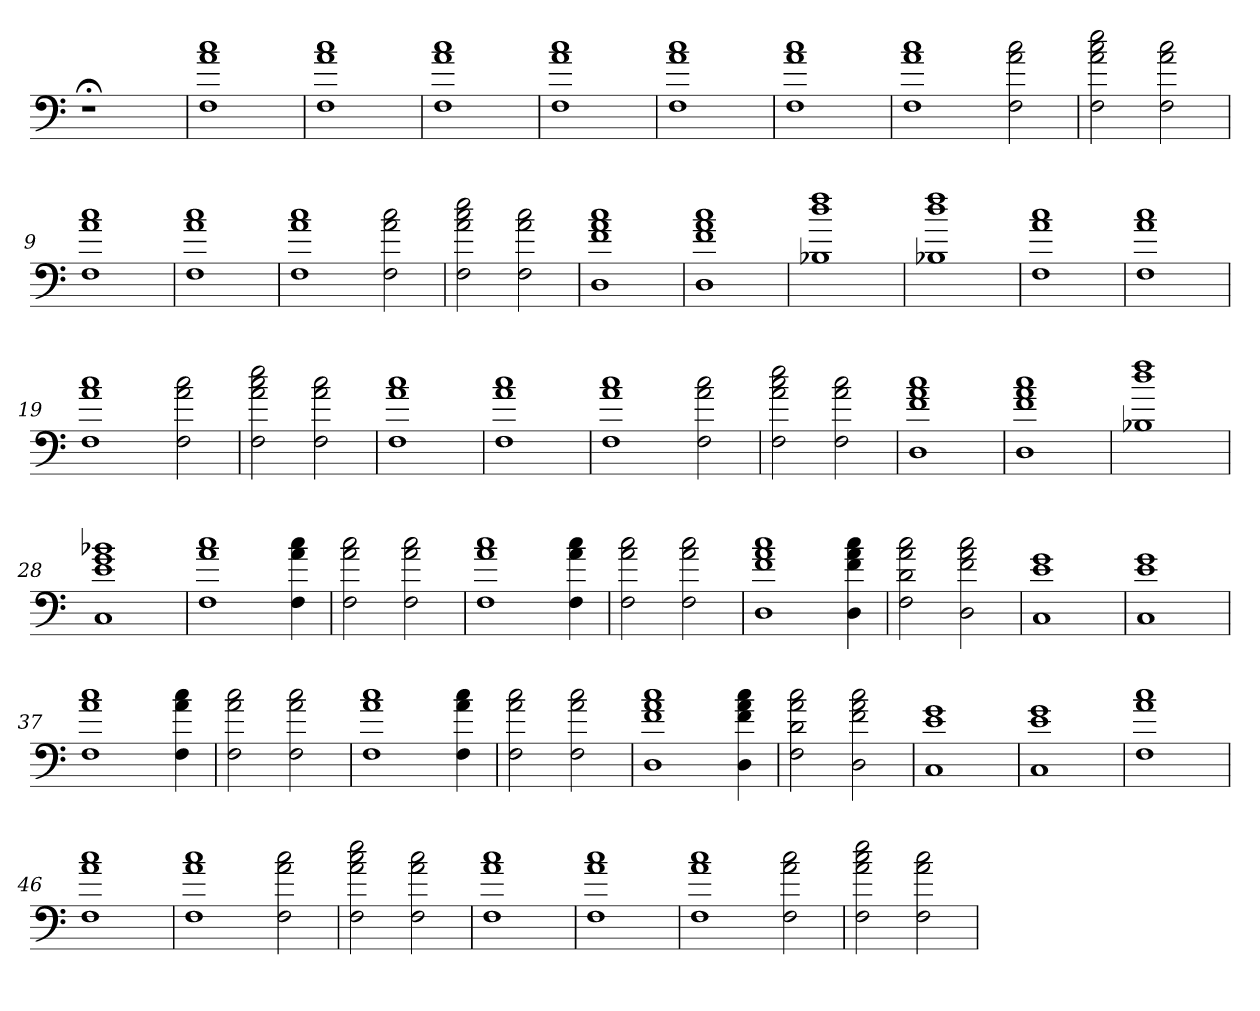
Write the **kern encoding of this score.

**kern
*part1
*staff1
=
1r;<
=1
1F 1a 1cc
=2
1F 1a 1cc
=3
1F 1a 1cc
=4
1F 1a 1cc
=5
1F 1a 1cc
=6
1F 1a 1cc
=7
1F 1a 1cc
2F 2a 2cc
=8
2F 2a 2cc 2ee
2F 2a 2cc
=9
1F 1a 1cc
=10
1F 1a 1cc
=11
1F 1a 1cc
2F 2a 2cc
=12
2F 2a 2cc 2ee
2F 2a 2cc
=13
1D 1f 1a 1cc
=14
1D 1f 1a 1cc
=15
1B-X 1dd 1ff
=16
1B-X 1dd 1ff
=17
1F 1a 1cc
=18
1F 1a 1cc
=19
1F 1a 1cc
2F 2a 2cc
=20
2F 2a 2cc 2ee
2F 2a 2cc
=21
1F 1a 1cc
=22
1F 1a 1cc
=23
1F 1a 1cc
2F 2a 2cc
=24
2F 2a 2cc 2ee
2F 2a 2cc
=25
1D 1f 1a 1cc
=26
1D 1f 1a 1cc
=27
1B-X 1dd 1ff
=28
1C 1e 1g 1b-X
=29
1F 1a 1cc
4F 4a 4cc
=30
2F 2a 2cc
2F 2a 2cc
=31
1F 1a 1cc
4F 4a 4cc
=32
2F 2a 2cc
2F 2a 2cc
=33
1D 1f 1a 1cc
4D 4f 4a 4cc
=34
2F 2d 2a 2cc
2D 2f 2a 2cc
=35
1C 1e 1g
=36
1C 1e 1g
=37
1F 1a 1cc
4F 4a 4cc
=38
2F 2a 2cc
2F 2a 2cc
=39
1F 1a 1cc
4F 4a 4cc
=40
2F 2a 2cc
2F 2a 2cc
=41
1D 1f 1a 1cc
4D 4f 4a 4cc
=42
2F 2d 2a 2cc
2D 2f 2a 2cc
=43
1C 1e 1g
=44
1C 1e 1g
=45
1F 1a 1cc
=46
1F 1a 1cc
=47
1F 1a 1cc
2F 2a 2cc
=48
2F 2a 2cc 2ee
2F 2a 2cc
=49
1F 1a 1cc
=50
1F 1a 1cc
=51
1F 1a 1cc
2F 2a 2cc
=52
2F 2a 2cc 2ee
2F 2a 2cc
=
*-
